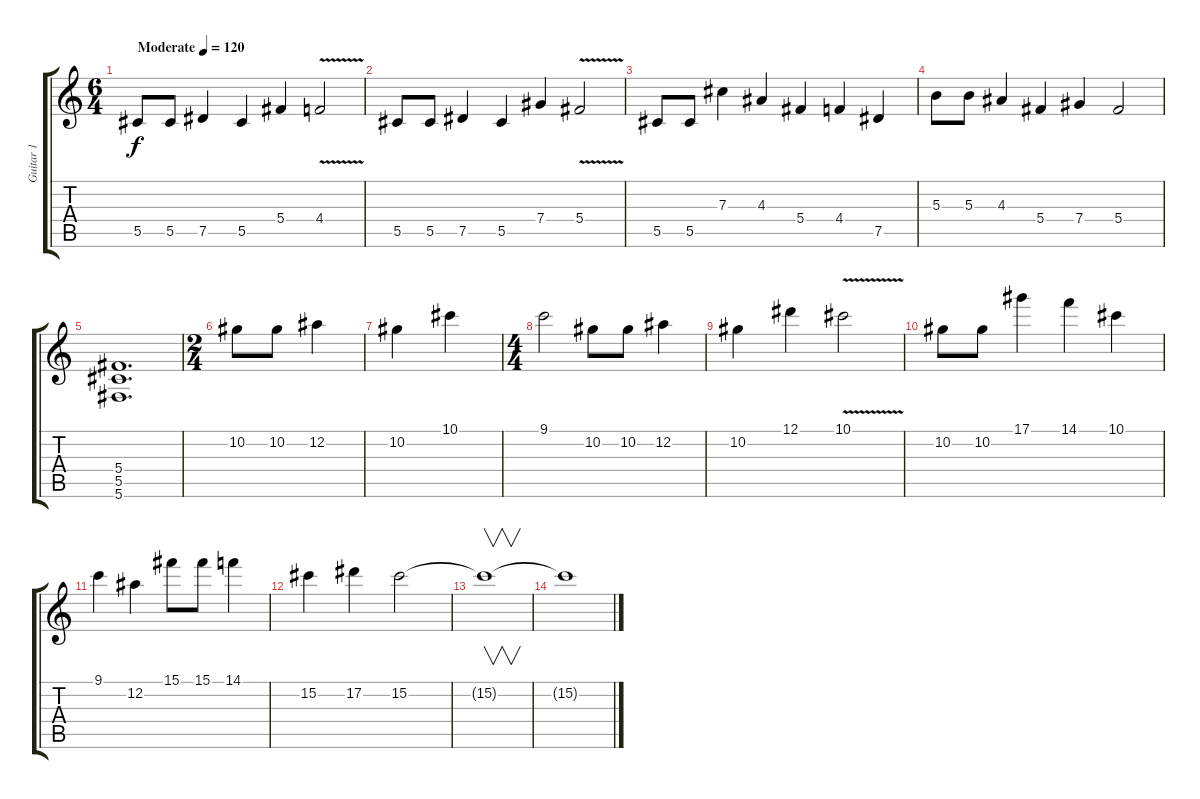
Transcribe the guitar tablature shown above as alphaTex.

\track ("Guitar 1" "Guitar 1") {instrument distortionguitar}
\staff {score tabs}
\tuning (Eb4 Bb3 Gb3 Db3 Ab2 Db2) {hide}
\ts (6 4)
\tempo (120 "Moderate")
\clef g2
\ks c
5.5.8{dy f instrument distortionguitar} 5.5.8 7.5.4 5.5.4 5.4.4 4.4{v}.2 |
5.5.8 5.5.8 7.5.4 5.5.4 7.4.4 5.4{v}.2 |
5.5.8 5.5.8 7.3.4 4.3.4 5.4.4 4.4.4 7.5.4 |
5.3.8 5.3.8 4.3.4 5.4.4 7.4.4 5.4.2 |
(5.4 5.5 5.6).1{d} |
\ts (2 4)
10.2.8 10.2.8 12.2.4 |
10.2.4 10.1.4 |
\ts (4 4)
9.1.2 10.2.8 10.2.8 12.2.4 |
10.2.4 12.1.4 10.1{v}.2 |
10.2.8 10.2.8 17.1.4 14.1.4 10.1.4 |
9.1.4 12.2.4 15.1.8 15.1.8 14.1.4 |
15.2.4 17.2.4 15.2.2 |
15.2{t}.1{v} |
15.2{t}.1
